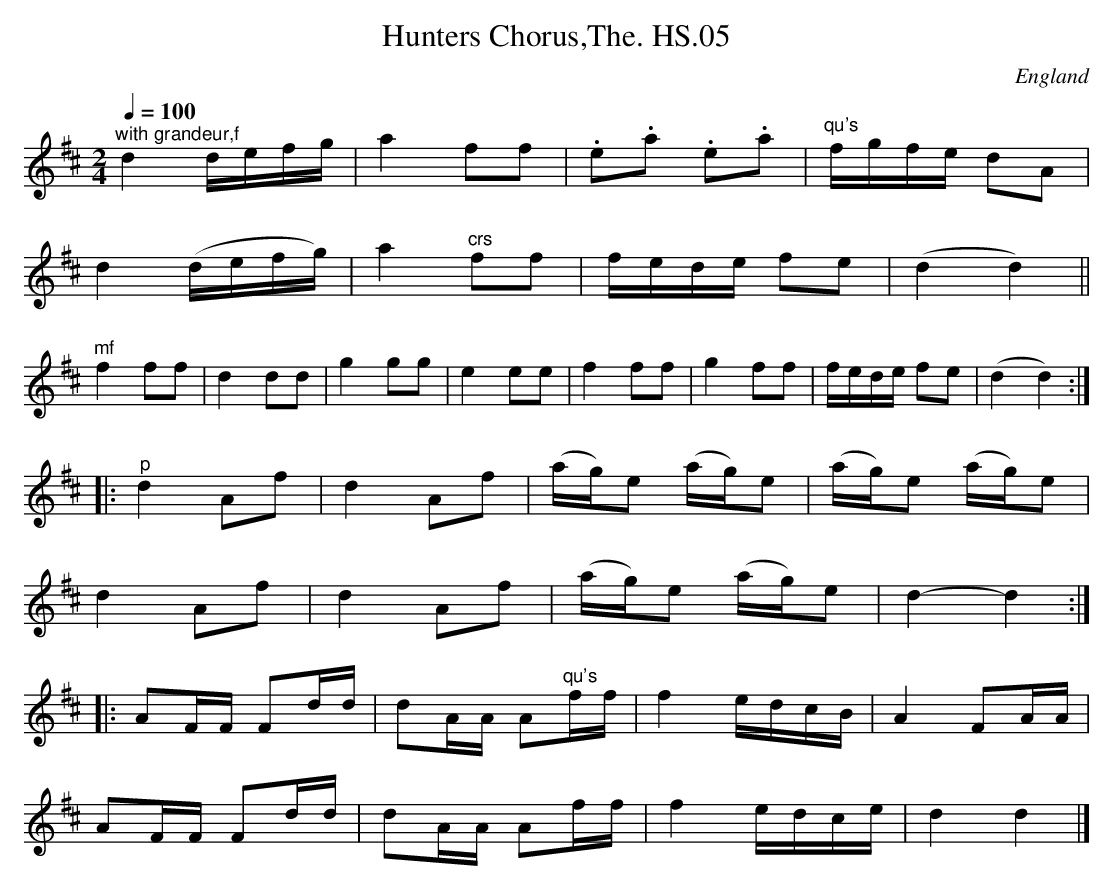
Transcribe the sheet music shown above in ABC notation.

X:1
T:Hunters Chorus,The. HS.05
M:2/4
L:1/8
Q:1/4=100
O:England
notC:"Nat.Quads.No.4,English"
K:D major
"^with grandeur,f"d2 d/e/f/g/|a2ff|.e.a .e.a|"^qu's"f/g/f/e/ dA|!
d2(d/e/f/g/)|a2"^crs"ff|f/e/d/e/ fe|(d2d2)||!
"^mf"f2ff|d2dd|g2gg|e2ee|f2ff|g2ff|f/e/d/e/ fe|(d2d2):|!
|:"^p"d2Af|d2Af|(a/g/)e (a/g/)e|(a/g/)e (a/g/)e|!
d2Af|d2Af|(a/g/)e (a/g/)e|d2-d2:|!
|:AF/F/ Fd/d/|dA/A/ A"^qu's"f/f/|f2e/d/c/B/|A2FA/A/|!
AF/F/ Fd/d/|dA/A/ Af/f/|f2 e/d/c/e/|d2d2|]
